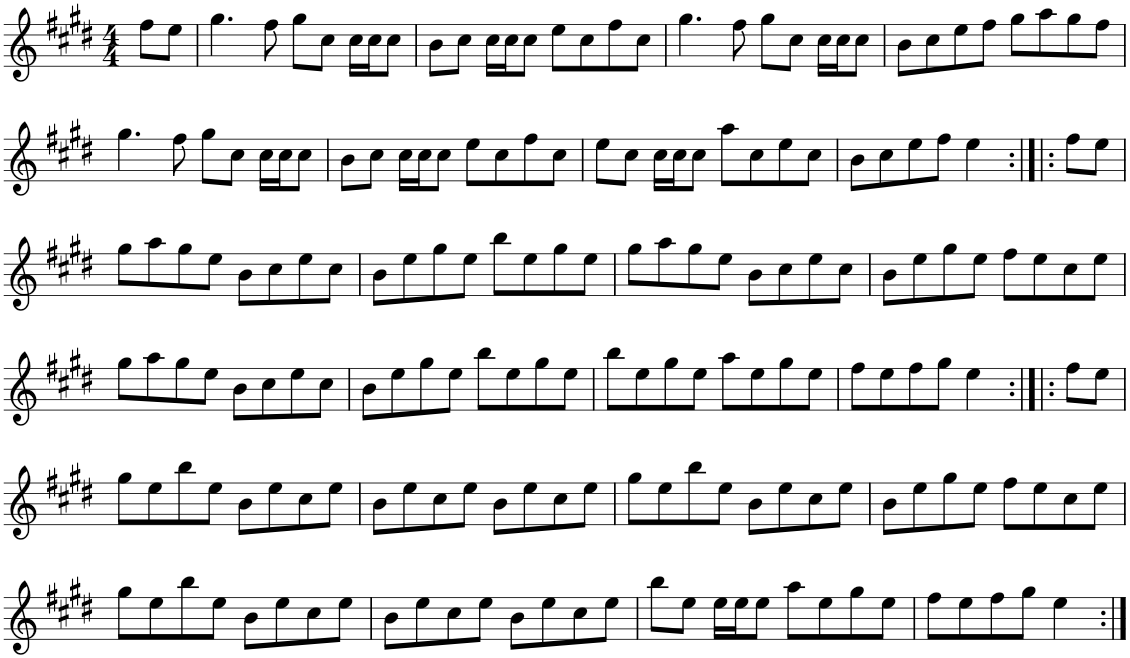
**kern
*part1
*staff1
*I"Piano
*I'Pno
*clefG2
*k[f#c#g#d#]
*E:
*M4/4
=1
8ff#\L
8ee\J
=2
4.gg#\
8ff#\
8gg#\L
8cc#\J
16cc#\LL
16cc#\J
8cc#\J
=3
8b\L
8cc#\J
16cc#\LL
16cc#\J
8cc#\J
8ee\L
8cc#\
8ff#\
8cc#\J
=4
4.gg#\
8ff#\
8gg#\L
8cc#\J
16cc#\LL
16cc#\J
8cc#\J
=5
8b\L
8cc#\
8ee\
8ff#\J
8gg#\L
8aa\
8gg#\
8ff#\J
!!LO:LB:g=z
=6
4.gg#\
8ff#\
8gg#\L
8cc#\J
16cc#\LL
16cc#\J
8cc#\J
=7
8b\L
8cc#\J
16cc#\LL
16cc#\J
8cc#\J
8ee\L
8cc#\
8ff#\
8cc#\J
=8
8ee\L
8cc#\J
16cc#\LL
16cc#\J
8cc#\J
8aa\L
8cc#\
8ee\
8cc#\J
=9
8b\L
8cc#\
8ee\
8ff#\J
4ee\
=10:|!|:
8ff#\L
8ee\J
!!LO:LB:g=z
=11
8gg#\L
8aa\
8gg#\
8ee\J
8b\L
8cc#\
8ee\
8cc#\J
=12
8b\L
8ee\
8gg#\
8ee\J
8bb\L
8ee\
8gg#\
8ee\J
=13
8gg#\L
8aa\
8gg#\
8ee\J
8b\L
8cc#\
8ee\
8cc#\J
=14
8b\L
8ee\
8gg#\
8ee\J
8ff#\L
8ee\
8cc#\
8ee\J
!!LO:LB:g=z
=15
8gg#\L
8aa\
8gg#\
8ee\J
8b\L
8cc#\
8ee\
8cc#\J
=16
8b\L
8ee\
8gg#\
8ee\J
8bb\L
8ee\
8gg#\
8ee\J
=17
8bb\L
8ee\
8gg#\
8ee\J
8aa\L
8ee\
8gg#\
8ee\J
=18
8ff#\L
8ee\
8ff#\
8gg#\J
4ee\
=19:|!|:
8ff#\L
8ee\J
!!LO:LB:g=z
=20
8gg#\L
8ee\
8bb\
8ee\J
8b\L
8ee\
8cc#\
8ee\J
=21
8b\L
8ee\
8cc#\
8ee\J
8b\L
8ee\
8cc#\
8ee\J
=22
8gg#\L
8ee\
8bb\
8ee\J
8b\L
8ee\
8cc#\
8ee\J
=23
8b\L
8ee\
8gg#\
8ee\J
8ff#\L
8ee\
8cc#\
8ee\J
!!LO:LB:g=z
=24
8gg#\L
8ee\
8bb\
8ee\J
8b\L
8ee\
8cc#\
8ee\J
=25
8b\L
8ee\
8cc#\
8ee\J
8b\L
8ee\
8cc#\
8ee\J
=26
8bb\L
8ee\J
16ee\LL
16ee\J
8ee\J
8aa\L
8ee\
8gg#\
8ee\J
=27
8ff#\L
8ee\
8ff#\
8gg#\J
4ee\
=:|!
*-
